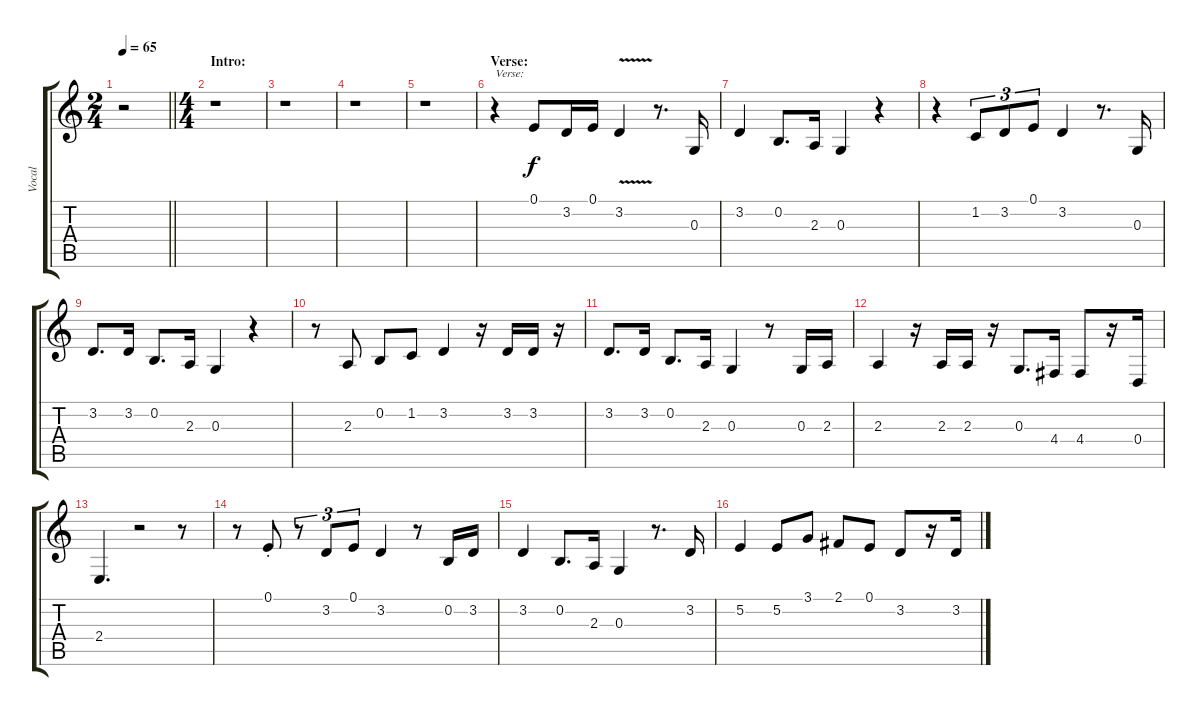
\track ("Vocal" "Vocal") {instrument oboe}
\staff {score tabs}
\tuning (E4 B3 G3 D3 A2 E2) {hide}
\ts (2 4)
\tempo 65
\clef g2
\barLineRight lightlight
\ks c
r.2{dy f instrument oboe} |
\ts (4 4)
\section ("" "Intro:")
r.1 |
r.1 |
r.1 |
r.1 |
\section ("" "Verse:")
r.4{txt "Verse:"} 0.1.8 3.2.16 0.1.16 3.2{v}.4 r.8{d} 0.3.16 |
3.2.4 0.2.8{d} 2.3.16 0.3.4 r.4 |
r.4 1.2.8{tu (3 2)} 3.2.8{tu (3 2)} 0.1.8{tu (3 2)} 3.2.4 r.8{d} 0.3.16 |
3.2.8{d} 3.2.16 0.2.8{d} 2.3.16 0.3.4 r.4 |
r.8 2.3.8 0.2.8 1.2.8 3.2.4 r.16 3.2.16 3.2.16 r.16 |
3.2.8{d} 3.2.16 0.2.8{d} 2.3.16 0.3.4 r.8 0.3.16 2.3.16 |
2.3.4 r.16 2.3.16 2.3.16 r.16 0.3.8{d} 4.4.16 4.4.8 r.16 0.4.16 |
2.4.4{d} r.2 r.8 |
r.8 0.1{st}.8 r.8{tu (3 2)} 3.2.8{tu (3 2)} 0.1.8{tu (3 2)} 3.2.4 r.8 0.2.16 3.2.16 |
3.2.4 0.2.8{d} 2.3.16 0.3.4 r.8{d} 3.2.16 |
5.2.4 5.2.8 3.1.8 2.1.8 0.1.8 3.2.8 r.16 3.2.16
